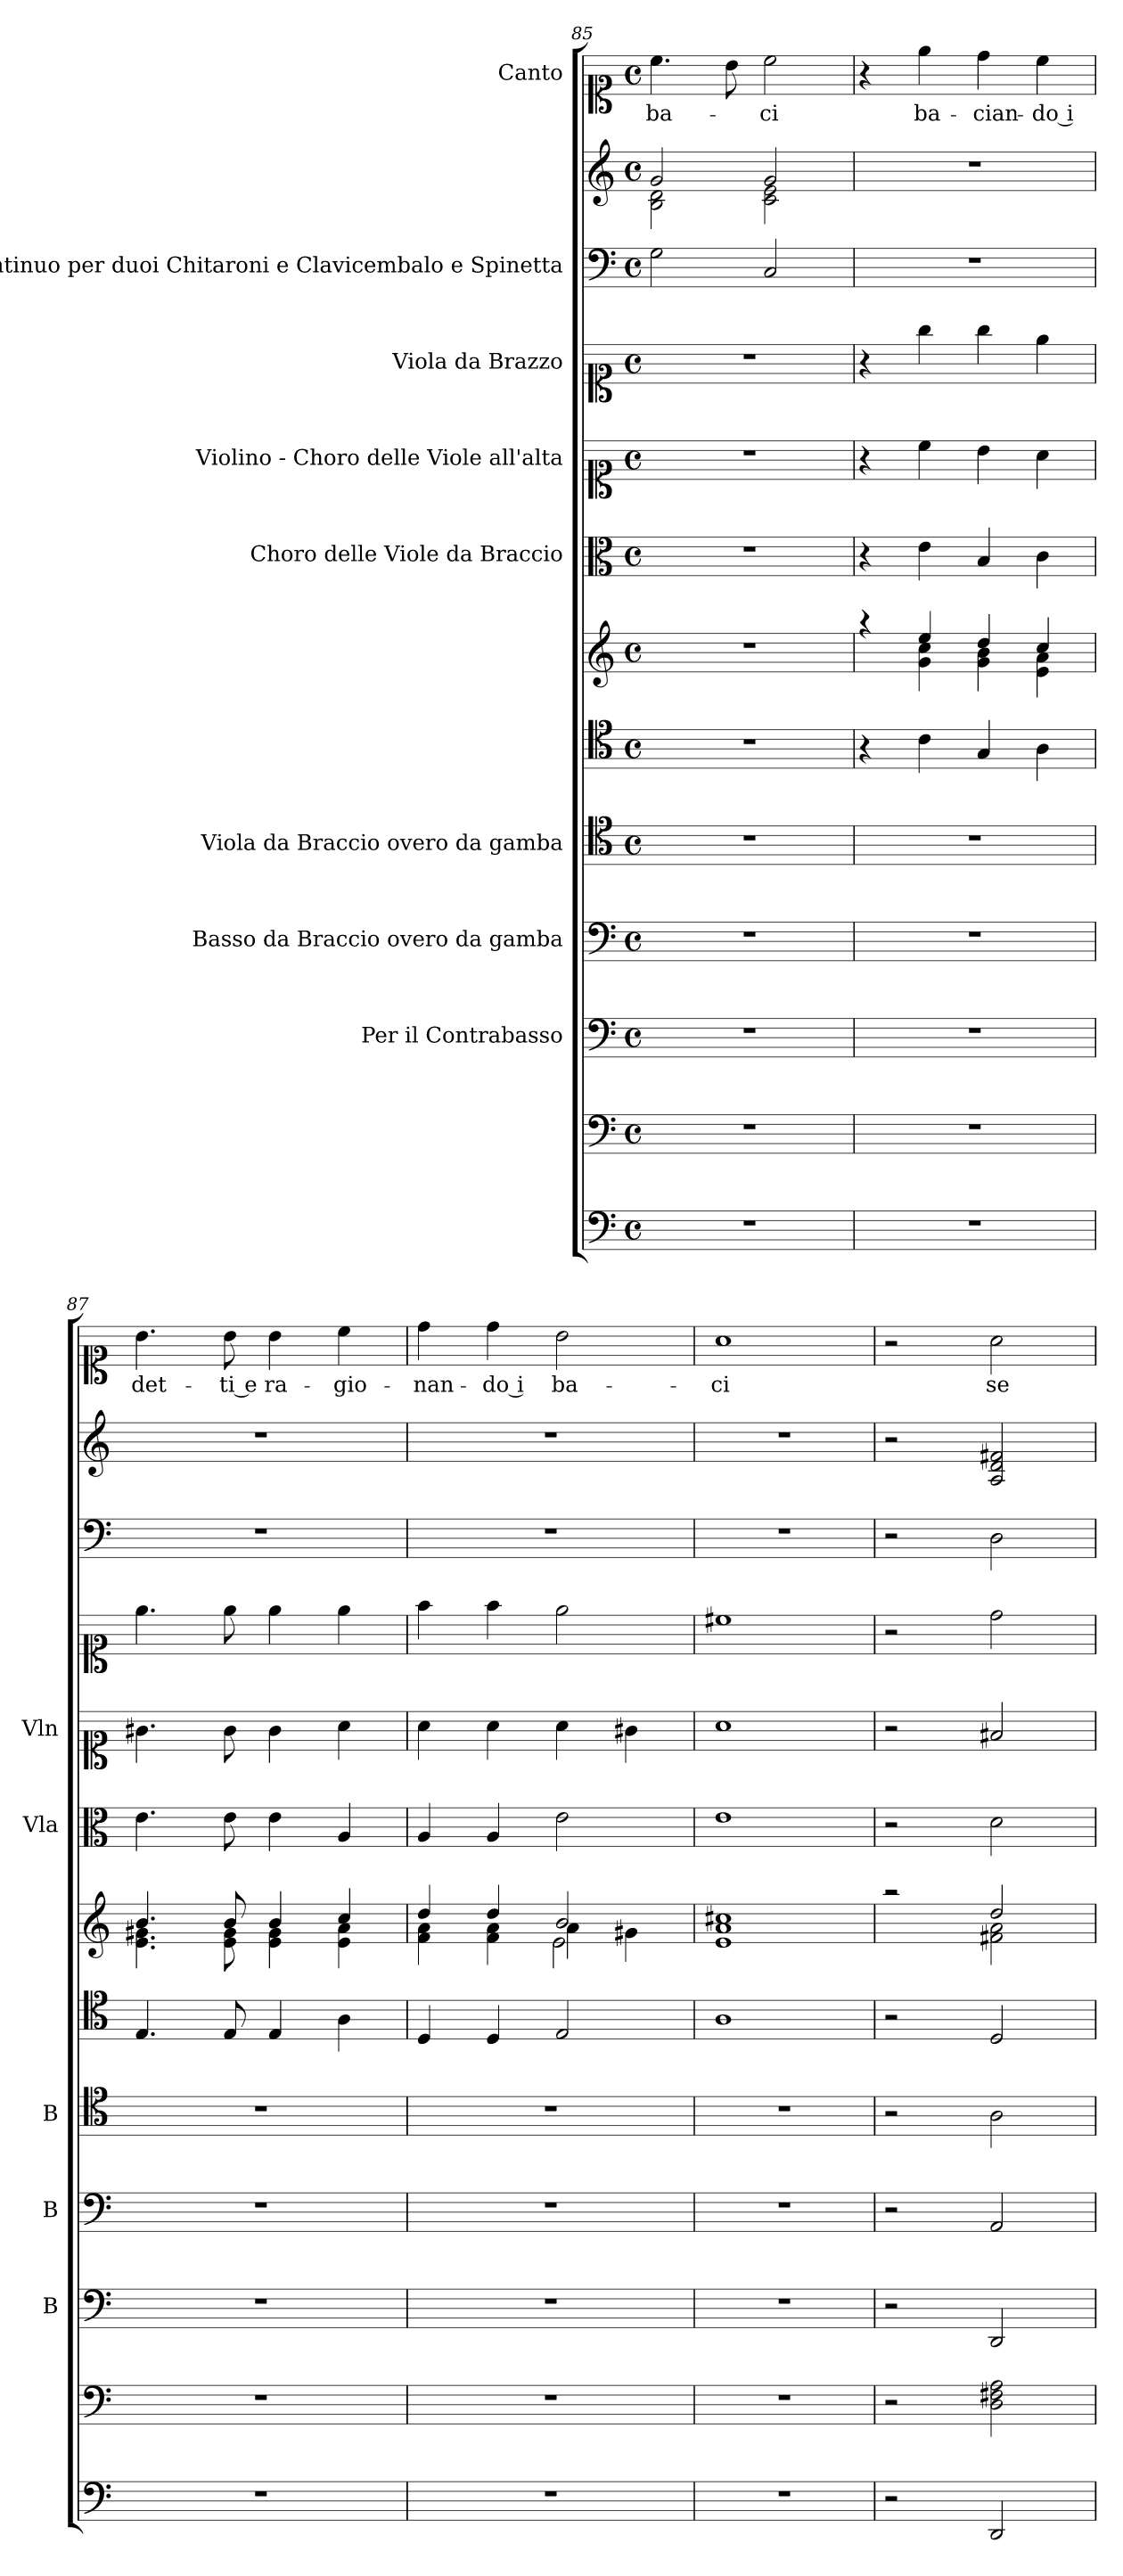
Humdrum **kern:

**kern	**kern	**kern	**kern	**kern	**kern	**kern	**kern	**kern	**kern	**kern	**kern	**kern	**text
*part12	*part11	*part10	*part9	*part8	*part7	*part6	*part5	*part4	*part3	*part2	*part2	*part1	*part1
*staff13	*staff12	*staff11	*staff10	*staff9	*staff8	*staff7	*staff6	*staff5	*staff4	*staff3	*staff2	*staff1	*staff1
*	*	*I"Per il Contrabasso	*I"Basso da Braccio overo da gamba	*I"Viola da Braccio overo da gamba	*	*	*I"Choro delle  Viole da Braccio	*I"Violino - Choro delle Viole all'alta	*I"Viola da Brazzo	*I"Basso continuo per duoi Chitaroni  e Clavicembalo e Spinetta	*	*I"Canto	*
*	*	*I'B	*I'B	*I'B	*	*	*I'Vla	*I'Vln	*	*	*	*	*
!!LO:PB:g=z
*clefF4	*clefF4	*clefF4	*clefF4	*clefC4	*clefC4	*clefG2	*clefC3	*clefC1	*clefC1	*clefF4	*clefG2	*clefC1	*
*k[]	*k[]	*k[]	*k[]	*k[]	*k[]	*k[]	*k[]	*k[]	*k[]	*k[]	*k[]	*k[]	*
*C:	*C:	*C:	*C:	*C:	*C:	*C:	*C:	*C:	*C:	*C:	*C:	*C:	*
*M4/4	*M4/4	*M4/4	*M4/4	*M4/4	*M4/4	*M4/4	*M4/4	*M4/4	*M4/4	*M4/4	*M4/4	*M4/4	*
*met(c)	*met(c)	*met(c)	*met(c)	*met(c)	*met(c)	*met(c)	*met(c)	*met(c)	*met(c)	*met(c)	*met(c)	*met(c)	*
=85	=85	=85	=85	=85	=85	=85	=85	=85	=85	=85	=85	=85	=85
*	*	*	*	*	*	*	*	*	*	*	*^	*	*
!	!	!	!	!	!	!	!	!	!	!	!	!	!	!LO:LY:b
1r	1r	1r	1r	1r	1r	1r	1r	1r	1r	2G\	2g/	2B\ 2d\	4.cc\	ba-
.	.	.	.	.	.	.	.	.	.	.	.	.	8b\	.
!	!	!	!	!	!	!	!	!	!	!	!	!	!	!LO:LY:b
.	.	.	.	.	.	.	.	.	.	2C/	2g/	2c\ 2e\	2cc\	-ci
*	*	*	*	*	*	*	*	*	*	*	*v	*v	*	*
=86	=86	=86	=86	=86	=86	=86	=86	=86	=86	=86	=86	=86	=86
*	*	*	*	*	*	*^	*	*	*	*	*	*	*
1r	1r	1r	1r	1r	4r	4raa	4ryy	4r	4r	4r	1r	1r	4r	.
!	!	!	!	!	!	!	!	!	!	!	!	!	!	!LO:LY:b
.	.	.	.	.	4c\	4ee/	4g\ 4cc\	4e\	4cc\	4gg\	.	.	4ee\	ba-
!	!	!	!	!	!	!	!	!	!	!	!	!	!	!LO:LY:b
.	.	.	.	.	4G/	4dd/	4g\ 4b\	4B/	4b\	4gg\	.	.	4dd\	-cian-
!	!	!	!	!	!	!	!	!	!	!	!	!	!	!LO:LY:b
.	.	.	.	.	4A\	4cc/	4e\ 4a\	4c\	4a\	4ee\	.	.	4cc\	-do i
=87	=87	=87	=87	=87	=87	=87	=87	=87	=87	=87	=87	=87	=87	=87
!	!	!	!	!	!	!	!	!	!	!	!	!	!	!LO:LY:b
1r	1r	1r	1r	1r	4.E/	4.b/	4.e\ 4.g#X\	4.e\	4.g#X\	4.ee\	1r	1r	4.b\	det-
!	!	!	!	!	!	!	!	!	!	!	!	!	!	!LO:LY:b
.	.	.	.	.	8E/	8b/	8e\ 8g#\	8e\	8g#\	8ee\	.	.	8b\	-ti e
!	!	!	!	!	!	!	!	!	!	!	!	!	!	!LO:LY:b
.	.	.	.	.	4E/	4b/	4e\ 4g#\	4e\	4g#\	4ee\	.	.	4b\	ra-
!	!	!	!	!	!	!	!	!	!	!	!	!	!	!LO:LY:b
.	.	.	.	.	4A\	4cc/	4e\ 4a\	4A/	4a\	4ee\	.	.	4cc\	-gio-
=88	=88	=88	=88	=88	=88	=88	=88	=88	=88	=88	=88	=88	=88	=88
*	*	*	*	*	*	*	*^	*	*	*	*	*	*	*
!	!	!	!	!	!	!	!	!	!	!	!	!	!	!	!LO:LY:b
1r	1r	1r	1r	1r	4D/	4dd/	4f\ 4a\	2ryy	4A/	4a\	4ff\	1r	1r	4dd\	-nan-
!	!	!	!	!	!	!	!	!	!	!	!	!	!	!	!LO:LY:b
.	.	.	.	.	4D/	4dd/	4f\ 4a\	.	4A/	4a\	4ff\	.	.	4dd\	-do i
!	!	!	!	!	!	!	!	!	!	!	!	!	!	!	!LO:LY:b
.	.	.	.	.	2E/	2b/	4a\	2e\	2e\	4a\	2ee\	.	.	2b\	ba-
.	.	.	.	.	.	.	4g#X\	.	.	4g#X\	.	.	.	.	.
*	*	*	*	*	*	*	*v	*v	*	*	*	*	*	*	*
=89	=89	=89	=89	=89	=89	=89	=89	=89	=89	=89	=89	=89	=89	=89
!	!	!	!	!	!	!	!	!	!	!	!	!	!	!LO:LY:b
*	*	*	*	*	*	*v	*v	*	*	*	*	*	*	*
1r	1r	1r	1r	1r	1A	1e 1a 1cc#X	1e	1a	1cc#X	1r	1r	1a	-ci
=90	=90	=90	=90	=90	=90	=90	=90	=90	=90	=90	=90	=90	=90
*	*	*	*	*	*	*^	*	*	*	*	*	*	*
2r	2r	2r	2r	2r	2r	2raa	2ryy	2r	2r	2r	2r	2r	2r	.
!	!	!	!	!	!	!	!	!	!	!	!	!	!	!LO:LY:b
2DD/	2D\ 2F#X\ 2A\	2DD/	2AA/	2A\	2D/	2dd/	2f#X\ 2a\	2d\	2f#X/	2dd\	2D\	2A/ 2d/ 2f#X/	2a\	se
*	*	*	*	*	*	*v	*v	*	*	*	*	*	*	*
=	=	=	=	=	=	=	=	=	=	=	=	=	=
*-	*-	*-	*-	*-	*-	*-	*-	*-	*-	*-	*-	*-	*-
